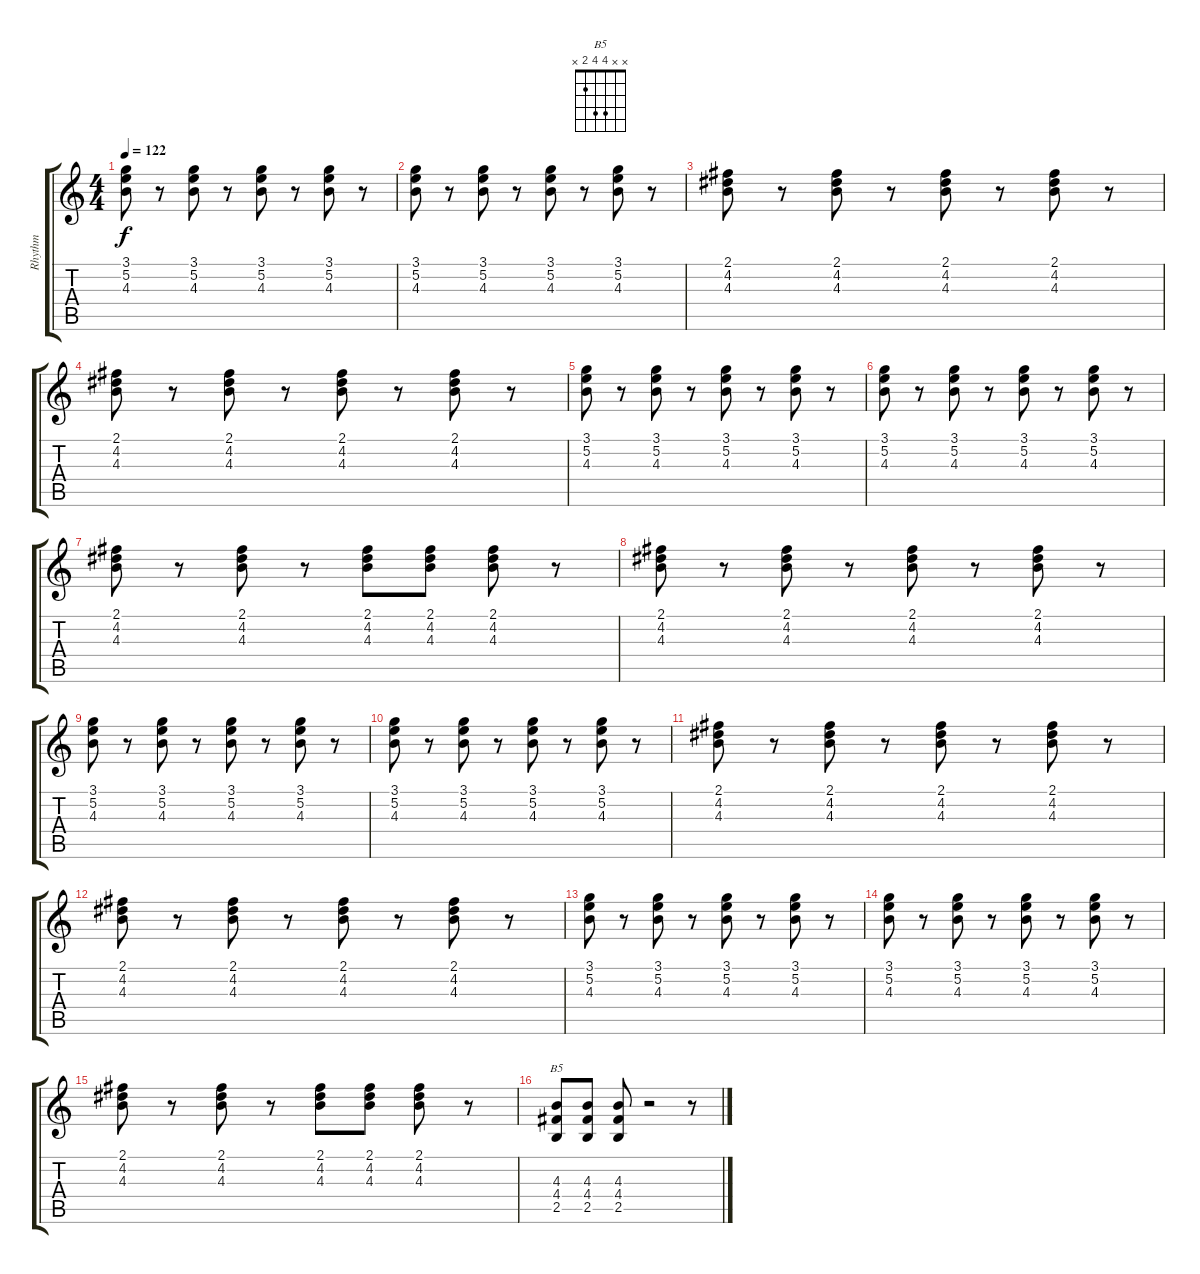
\track ("Rhythm" "Rhythm") {instrument overdrivenguitar}
\staff {score tabs}
\tuning (E4 B3 G3 D3 A2 E2) {hide}
\chord ("B5" x x 4 4 2 x)
\ts (4 4)
\tempo 122
\clef g2
\ks c
(3.1 5.2 4.3).8{dy f} r.8 (3.1 5.2 4.3).8 r.8 (3.1 5.2 4.3).8 r.8 (3.1 5.2 4.3).8 r.8 |
(3.1 5.2 4.3).8 r.8 (3.1 5.2 4.3).8 r.8 (3.1 5.2 4.3).8 r.8 (3.1 5.2 4.3).8 r.8 |
(2.1 4.2 4.3).8 r.8 (2.1 4.2 4.3).8 r.8 (2.1 4.2 4.3).8 r.8 (2.1 4.2 4.3).8 r.8 |
(2.1 4.2 4.3).8 r.8 (2.1 4.2 4.3).8 r.8 (2.1 4.2 4.3).8 r.8 (2.1 4.2 4.3).8 r.8 |
(3.1 5.2 4.3).8 r.8 (3.1 5.2 4.3).8 r.8 (3.1 5.2 4.3).8 r.8 (3.1 5.2 4.3).8 r.8 |
(3.1 5.2 4.3).8 r.8 (3.1 5.2 4.3).8 r.8 (3.1 5.2 4.3).8 r.8 (3.1 5.2 4.3).8 r.8 |
(2.1 4.2 4.3).8 r.8 (2.1 4.2 4.3).8 r.8 (2.1 4.2 4.3).8 (2.1 4.2 4.3).8 (2.1 4.2 4.3).8 r.8 |
(2.1 4.2 4.3).8 r.8 (2.1 4.2 4.3).8 r.8 (2.1 4.2 4.3).8 r.8 (2.1 4.2 4.3).8 r.8 |
(3.1 5.2 4.3).8 r.8 (3.1 5.2 4.3).8 r.8 (3.1 5.2 4.3).8 r.8 (3.1 5.2 4.3).8 r.8 |
(3.1 5.2 4.3).8 r.8 (3.1 5.2 4.3).8 r.8 (3.1 5.2 4.3).8 r.8 (3.1 5.2 4.3).8 r.8 |
(2.1 4.2 4.3).8 r.8 (2.1 4.2 4.3).8 r.8 (2.1 4.2 4.3).8 r.8 (2.1 4.2 4.3).8 r.8 |
(2.1 4.2 4.3).8 r.8 (2.1 4.2 4.3).8 r.8 (2.1 4.2 4.3).8 r.8 (2.1 4.2 4.3).8 r.8 |
(3.1 5.2 4.3).8 r.8 (3.1 5.2 4.3).8 r.8 (3.1 5.2 4.3).8 r.8 (3.1 5.2 4.3).8 r.8 |
(3.1 5.2 4.3).8 r.8 (3.1 5.2 4.3).8 r.8 (3.1 5.2 4.3).8 r.8 (3.1 5.2 4.3).8 r.8 |
(2.1 4.2 4.3).8 r.8 (2.1 4.2 4.3).8 r.8 (2.1 4.2 4.3).8 (2.1 4.2 4.3).8 (2.1 4.2 4.3).8 r.8 |
(4.3 4.4 2.5).8{ch "B5"} (4.3 4.4 2.5).8 (4.3 4.4 2.5).8 r.2 r.8
